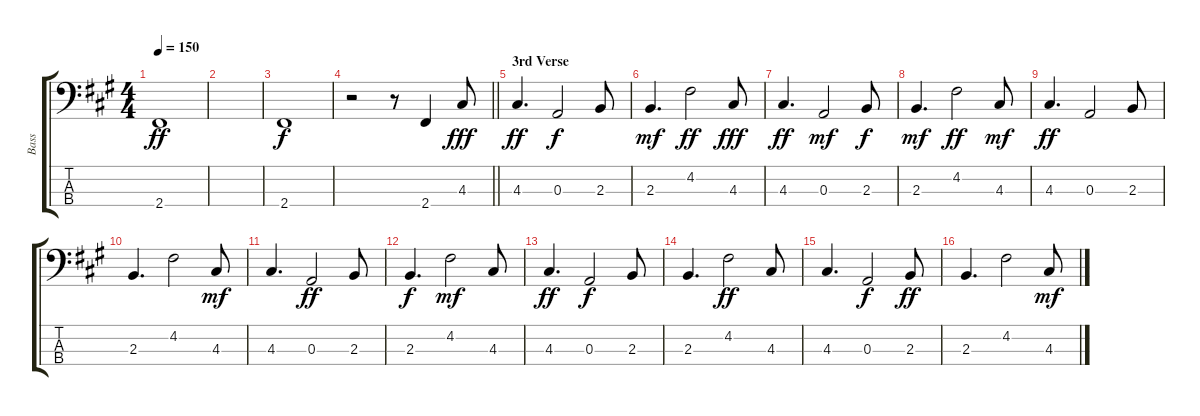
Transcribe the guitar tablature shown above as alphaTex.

\track ("Bass" "Bass") {instrument electricbassfinger}
\staff {score tabs}
\tuning (G2 D2 A1 E1) {hide}
\ts (4 4)
\tempo 150
\clef f4
\ks a
2.4.1{dy ff} |
|
2.4.1{dy f} |
\barLineRight lightlight
r.2 r.8 2.4.4 4.3.8{dy fff} |
\section ("" "3rd Verse")
4.3.4{d dy ff} 0.3.2{dy f} 2.3.8 |
2.3.4{d dy mf} 4.2.2{dy ff} 4.3.8{dy fff} |
4.3.4{d dy ff} 0.3.2{dy mf} 2.3.8{dy f} |
2.3.4{d dy mf} 4.2.2{dy ff} 4.3.8{dy mf} |
4.3.4{d dy ff} 0.3.2 2.3.8 |
2.3.4{d} 4.2.2 4.3.8{dy mf} |
4.3.4{d} 0.3.2{dy ff} 2.3.8 |
2.3.4{d dy f} 4.2.2{dy mf} 4.3.8 |
4.3.4{d dy ff} 0.3.2{dy f} 2.3.8 |
2.3.4{d} 4.2.2{dy ff} 4.3.8 |
4.3.4{d} 0.3.2{dy f} 2.3.8{dy ff} |
2.3.4{d} 4.2.2 4.3.8{dy mf}
